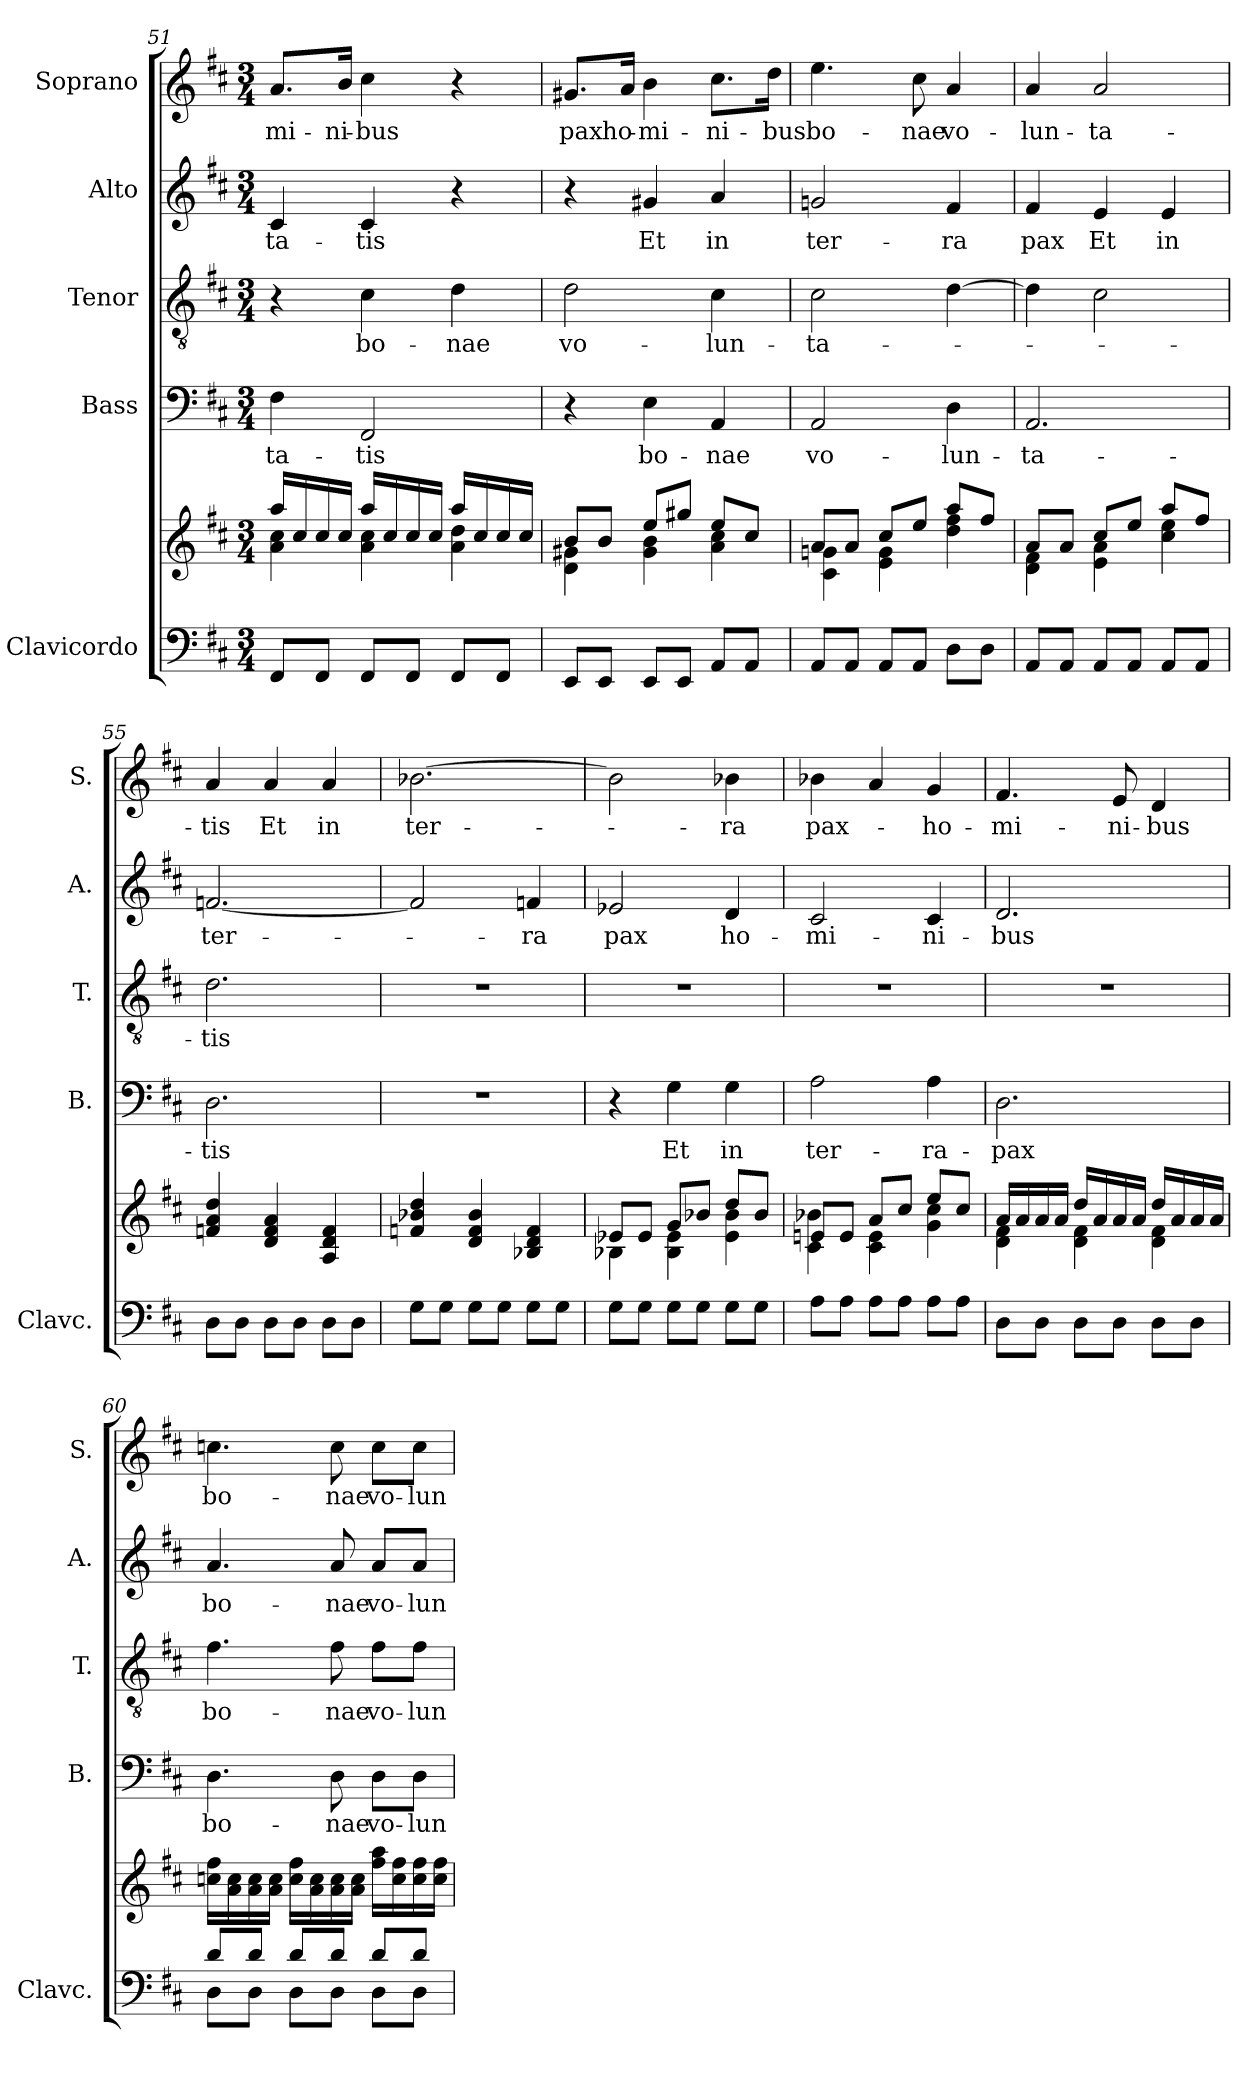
**kern	**kern	**kern	**text	**kern	**text	**kern	**text	**kern	**text
*part5	*part5	*part4	*part4	*part3	*part3	*part2	*part2	*part1	*part1
*staff6	*staff5	*staff4	*staff4	*staff3	*staff3	*staff2	*staff2	*staff1	*staff1
*I"Clavicordo	*	*I"Bass	*	*I"Tenor	*	*I"Alto	*	*I"Soprano	*
*I'Clavc.	*	*I'B.	*	*I'T.	*	*I'A.	*	*I'S.	*
*clefF4	*clefG2	*clefF4	*	*clefGv2	*	*clefG2	*	*clefG2	*
*k[f#c#]	*k[f#c#]	*k[f#c#]	*	*k[f#c#]	*	*k[f#c#]	*	*k[f#c#]	*
*M3/4	*M3/4	*M3/4	*	*M3/4	*	*M3/4	*	*M3/4	*
=51	=51	=51	=51	=51	=51	=51	=51	=51	=51
*	*^	*	*	*	*	*	*	*	*
!	!	!	!	!LO:LY:b	!	!	!	!LO:LY:b	!	!LO:LY:b
8FF#/L	16aa/LL	4a\ 4cc#\	4F#\	-ta-	4r	.	4c#/	-ta-	8.a/L	-mi-
.	16cc#/	.	.	.	.	.	.	.	.	.
8FF#/J	16cc#/	.	.	.	.	.	.	.	.	.
!	!	!	!	!	!	!	!	!	!	!LO:LY:b
.	16cc#/JJ	.	.	.	.	.	.	.	16b/Jk	-ni-
!	!	!	!	!LO:LY:b	!	!LO:LY:b	!	!LO:LY:b	!	!LO:LY:b
8FF#/L	16aa/LL	4a\ 4cc#\	2FF#/	-tis	4c#\	bo-	4c#/	-tis	4cc#\	-bus
.	16cc#/	.	.	.	.	.	.	.	.	.
8FF#/J	16cc#/	.	.	.	.	.	.	.	.	.
.	16cc#/JJ	.	.	.	.	.	.	.	.	.
!	!	!	!	!	!	!LO:LY:b	!	!	!	!
8FF#/L	16aa/LL	4a\ 4dd\	.	.	4d\	-nae	4r	.	4r	.
.	16cc#/	.	.	.	.	.	.	.	.	.
8FF#/J	16cc#/	.	.	.	.	.	.	.	.	.
.	16cc#/JJ	.	.	.	.	.	.	.	.	.
!!LO:PB:g=z
=52	=52	=52	=52	=52	=52	=52	=52	=52	=52	=52
!	!	!	!	!	!	!LO:LY:b	!	!	!	!LO:LY:b
8EE/L	8b/L	4d\ 4g#X\	4r	.	2d\	vo-	4r	.	8.g#X/L	pax
8EE/J	8b/J	.	.	.	.	.	.	.	.	.
!	!	!	!	!	!	!	!	!	!	!LO:LY:b
.	.	.	.	.	.	.	.	.	16a/Jk	ho-
!	!	!	!	!LO:LY:b	!	!	!	!LO:LY:b	!	!LO:LY:b
8EE/L	8ee/L	4g#\ 4b\	4E\	bo-	.	.	4g#X/	Et	4b\	-mi-
8EE/J	8gg#X/J	.	.	.	.	.	.	.	.	.
!	!	!	!	!LO:LY:b	!	!LO:LY:b	!	!LO:LY:b	!	!LO:LY:b
8AA/L	8ee/L	4a\ 4cc#\	4AA/	-nae	4c#\	-lun-	4a/	in	8.cc#\L	-ni-
8AA/J	8cc#/J	.	.	.	.	.	.	.	.	.
!	!	!	!	!	!	!	!	!	!	!LO:LY:b
.	.	.	.	.	.	.	.	.	16dd\Jk	-bus
=53	=53	=53	=53	=53	=53	=53	=53	=53	=53	=53
!	!	!	!	!LO:LY:b	!	!LO:LY:b	!	!LO:LY:b	!	!LO:LY:b
8AA/L	8a/L	4c#\ 4gn\	2AA/	vo-	2c#\	-ta-	2gn/	ter-	4.ee\	bo-
8AA/J	8a/J	.	.	.	.	.	.	.	.	.
8AA/L	8cc#/L	4e\ 4g\	.	.	.	.	.	.	.	.
!	!	!	!	!	!	!	!	!	!	!LO:LY:b
8AA/J	8ee/J	.	.	.	.	.	.	.	8cc#\	-nae
!	!	!	!	!LO:LY:b	!	!	!	!LO:LY:b	!	!LO:LY:b
8D\L	8aa/L	4dd\ 4ff#\	4D\	-lun-	[4d\	.	4f#/	-ra	4a/	vo-
8D\J	8ff#/J	.	.	.	.	.	.	.	.	.
=54	=54	=54	=54	=54	=54	=54	=54	=54	=54	=54
!	!	!	!	!LO:LY:b	!	!	!	!LO:LY:b	!	!LO:LY:b
8AA/L	8a/L	4d\ 4f#\	2.AA/	-ta-	4d\]	.	4f#/	pax	4a/	-lun-
8AA/J	8a/J	.	.	.	.	.	.	.	.	.
!	!	!	!	!	!	!	!	!LO:LY:b	!	!LO:LY:b
8AA/L	8cc#/L	4e\ 4a\	.	.	2c#\	.	4e/	Et	2a/	-ta-
8AA/J	8ee/J	.	.	.	.	.	.	.	.	.
!	!	!	!	!	!	!	!	!LO:LY:b	!	!
8AA/L	8aa/L	4cc#\ 4ee\	.	.	.	.	4e/	in	.	.
8AA/J	8ff#/J	.	.	.	.	.	.	.	.	.
*	*v	*v	*	*	*	*	*	*	*	*
=55	=55	=55	=55	=55	=55	=55	=55	=55	=55
!	!	!	!LO:LY:b	!	!LO:LY:b	!	!LO:LY:b	!	!LO:LY:b
8D\L	4fn/ 4a/ 4dd/	2.D\	-tis	2.d\	-tis	[2.fn/	ter-	4a/	-tis
8D\J	.	.	.	.	.	.	.	.	.
!	!	!	!	!	!	!	!	!	!LO:LY:b
8D\L	4d/ 4f/ 4a/	.	.	.	.	.	.	4a/	Et
8D\J	.	.	.	.	.	.	.	.	.
!	!	!	!	!	!	!	!	!	!LO:LY:b
8D\L	4A/ 4d/ 4f/	.	.	.	.	.	.	4a/	in
8D\J	.	.	.	.	.	.	.	.	.
=56	=56	=56	=56	=56	=56	=56	=56	=56	=56
!	!	!	!	!	!	!	!	!	!LO:LY:b
8G\L	4fn/ 4b-X/ 4dd/	2.r	.	2.r	.	2f/]	.	[2.b-X\	ter-
8G\J	.	.	.	.	.	.	.	.	.
8G\L	4d/ 4f/ 4b-/	.	.	.	.	.	.	.	.
8G\J	.	.	.	.	.	.	.	.	.
!	!	!	!	!	!	!	!LO:LY:b	!	!
8G\L	4B-X/ 4d/ 4f/	.	.	.	.	4fn/	-ra	.	.
8G\J	.	.	.	.	.	.	.	.	.
=57	=57	=57	=57	=57	=57	=57	=57	=57	=57
*	*^	*	*	*	*	*	*	*	*
!	!	!	!	!	!	!	!	!LO:LY:b	!	!
8G\L	8e-X/L	4B-X\	4r	.	2.r	.	2e-X/	pax	2b-\]	.
8G\J	8e-/J	.	.	.	.	.	.	.	.	.
!	!	!	!	!LO:LY:b	!	!	!	!	!	!
8G\L	8g/L	4B-\ 4e-\	4G\	Et	.	.	.	.	.	.
8G\J	8b-X/J	.	.	.	.	.	.	.	.	.
!	!	!	!	!LO:LY:b	!	!	!	!LO:LY:b	!	!LO:LY:b
8G\L	8dd/L	4e-\ 4b-\	4G\	in	.	.	4d/	ho-	4b-X\	-ra
8G\J	8b-/J	.	.	.	.	.	.	.	.	.
!!LO:LB:g=z
=58	=58	=58	=58	=58	=58	=58	=58	=58	=58	=58
!	!	!	!	!LO:LY:b	!	!	!	!LO:LY:b	!	!LO:LY:b
8A\L	8en/L	4c#\ 4b-X\	2A\	ter-	2.r	.	2c#/	-mi-	4b-X\	pax-
8A\J	8e/J	.	.	.	.	.	.	.	.	.
8A\L	8a/L	4c#\ 4e\	.	.	.	.	.	.	4a/	.
8A\J	8cc#/J	.	.	.	.	.	.	.	.	.
!	!	!	!	!LO:LY:b	!	!	!	!LO:LY:b	!	!LO:LY:b
8A\L	8ee/L	4g\ 4cc#\	4A\	-ra-	.	.	4c#/	-ni-	4g/	-ho-
8A\J	8cc#/J	.	.	.	.	.	.	.	.	.
=59	=59	=59	=59	=59	=59	=59	=59	=59	=59	=59
!	!	!	!	!LO:LY:b	!	!	!	!LO:LY:b	!	!LO:LY:b
8D\L	16a/LL	4d\ 4f#\	2.D\	-pax	2.r	.	2.d/	-bus	4.f#/	-mi-
.	16a/	.	.	.	.	.	.	.	.	.
8D\J	16a/	.	.	.	.	.	.	.	.	.
.	16a/JJ	.	.	.	.	.	.	.	.	.
8D\L	16dd/LL	4d\ 4f#\	.	.	.	.	.	.	.	.
.	16a/	.	.	.	.	.	.	.	.	.
!	!	!	!	!	!	!	!	!	!	!LO:LY:b
8D\J	16a/	.	.	.	.	.	.	.	8e/	-ni-
.	16a/JJ	.	.	.	.	.	.	.	.	.
!	!	!	!	!	!	!	!	!	!	!LO:LY:b
8D\L	16dd/LL	4d\ 4f#\	.	.	.	.	.	.	4d/	-bus
.	16a/	.	.	.	.	.	.	.	.	.
8D\J	16a/	.	.	.	.	.	.	.	.	.
.	16a/JJ	.	.	.	.	.	.	.	.	.
*	*v	*v	*	*	*	*	*	*	*	*
=60	=60	=60	=60	=60	=60	=60	=60	=60	=60
*^	*	*	*	*	*	*	*	*	*
!	!	!	!	!LO:LY:b	!	!LO:LY:b	!	!LO:LY:b	!	!LO:LY:b
8d/L	8D\L	16ccn\ 16ff#\LL	4.D\	bo-	4.f#\	bo-	4.a/	bo-	4.ccn\	bo-
.	.	16a\ 16cc\	.	.	.	.	.	.	.	.
8d/J	8D\J	16a\ 16cc\	.	.	.	.	.	.	.	.
.	.	16a\ 16cc\JJ	.	.	.	.	.	.	.	.
8d/L	8D\L	16cc\ 16ff#\LL	.	.	.	.	.	.	.	.
.	.	16a\ 16cc\	.	.	.	.	.	.	.	.
!	!	!	!	!LO:LY:b	!	!LO:LY:b	!	!LO:LY:b	!	!LO:LY:b
8d/J	8D\J	16a\ 16cc\	8D\	-nae	8f#\	-nae	8a/	-nae	8cc\	-nae
.	.	16a\ 16cc\JJ	.	.	.	.	.	.	.	.
!	!	!	!	!LO:LY:b	!	!LO:LY:b	!	!LO:LY:b	!	!LO:LY:b
8d/L	8D\L	16ff#\ 16aa\LL	8D\L	vo-	8f#\L	vo-	8a/L	vo-	8cc\L	vo-
.	.	16cc\ 16ff#\	.	.	.	.	.	.	.	.
!	!	!	!	!LO:LY:b	!	!LO:LY:b	!	!LO:LY:b	!	!LO:LY:b
8d/J	8D\J	16cc\ 16ff#\	8D\J	-lun-	8f#\J	-lun-	8a/J	-lun-	8cc\J	-lun-
.	.	16cc\ 16ff#\JJ	.	.	.	.	.	.	.	.
*v	*v	*	*	*	*	*	*	*	*	*
=	=	=	=	=	=	=	=	=	=
*-	*-	*-	*-	*-	*-	*-	*-	*-	*-
